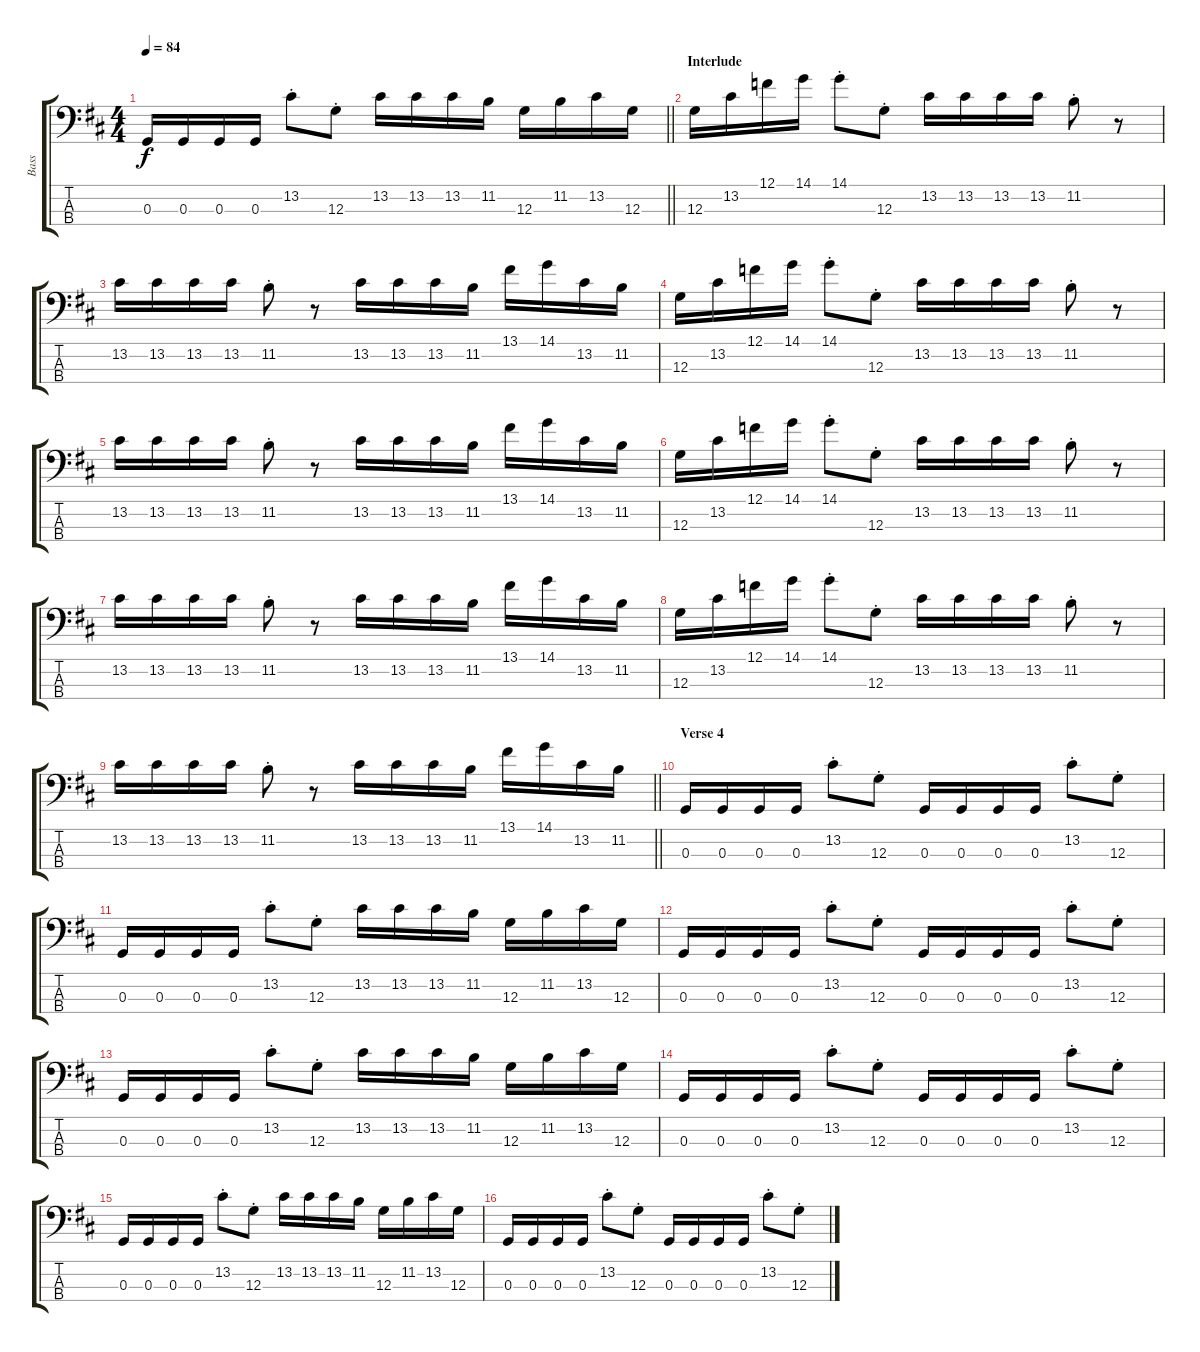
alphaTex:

\track ("Bass" "Bass") {instrument electricbassfinger}
\staff {score tabs}
\tuning (F2 C2 G1 D1) {hide}
\ts (4 4)
\tempo 84
\clef f4
\barLineRight lightlight
\ks d
0.3.16{dy f} 0.3.16 0.3.16 0.3.16 13.2{st}.8 12.3{st}.8 13.2.16 13.2.16 13.2.16 11.2.16 12.3.16 11.2.16 13.2.16 12.3.16 |
\section ("" "Interlude")
12.3.16 13.2.16 12.1.16 14.1.16 14.1{st}.8 12.3{st}.8 13.2.16 13.2.16 13.2.16 13.2.16 11.2{st}.8 r.8 |
13.2.16 13.2.16 13.2.16 13.2.16 11.2{st}.8 r.8 13.2.16 13.2.16 13.2.16 11.2.16 13.1.16 14.1.16 13.2.16 11.2.16 |
12.3.16 13.2.16 12.1.16 14.1.16 14.1{st}.8 12.3{st}.8 13.2.16 13.2.16 13.2.16 13.2.16 11.2{st}.8 r.8 |
13.2.16 13.2.16 13.2.16 13.2.16 11.2{st}.8 r.8 13.2.16 13.2.16 13.2.16 11.2.16 13.1.16 14.1.16 13.2.16 11.2.16 |
12.3.16 13.2.16 12.1.16 14.1.16 14.1{st}.8 12.3{st}.8 13.2.16 13.2.16 13.2.16 13.2.16 11.2{st}.8 r.8 |
13.2.16 13.2.16 13.2.16 13.2.16 11.2{st}.8 r.8 13.2.16 13.2.16 13.2.16 11.2.16 13.1.16 14.1.16 13.2.16 11.2.16 |
12.3.16 13.2.16 12.1.16 14.1.16 14.1{st}.8 12.3{st}.8 13.2.16 13.2.16 13.2.16 13.2.16 11.2{st}.8 r.8 |
\barLineRight lightlight
13.2.16 13.2.16 13.2.16 13.2.16 11.2{st}.8 r.8 13.2.16 13.2.16 13.2.16 11.2.16 13.1.16 14.1.16 13.2.16 11.2.16 |
\section ("" "Verse 4")
0.3.16 0.3.16 0.3.16 0.3.16 13.2{st}.8 12.3{st}.8 0.3.16 0.3.16 0.3.16 0.3.16 13.2{st}.8 12.3{st}.8 |
0.3.16 0.3.16 0.3.16 0.3.16 13.2{st}.8 12.3{st}.8 13.2.16 13.2.16 13.2.16 11.2.16 12.3.16 11.2.16 13.2.16 12.3.16 |
0.3.16 0.3.16 0.3.16 0.3.16 13.2{st}.8 12.3{st}.8 0.3.16 0.3.16 0.3.16 0.3.16 13.2{st}.8 12.3{st}.8 |
0.3.16 0.3.16 0.3.16 0.3.16 13.2{st}.8 12.3{st}.8 13.2.16 13.2.16 13.2.16 11.2.16 12.3.16 11.2.16 13.2.16 12.3.16 |
0.3.16 0.3.16 0.3.16 0.3.16 13.2{st}.8 12.3{st}.8 0.3.16 0.3.16 0.3.16 0.3.16 13.2{st}.8 12.3{st}.8 |
0.3.16 0.3.16 0.3.16 0.3.16 13.2{st}.8 12.3{st}.8 13.2.16 13.2.16 13.2.16 11.2.16 12.3.16 11.2.16 13.2.16 12.3.16 |
0.3.16 0.3.16 0.3.16 0.3.16 13.2{st}.8 12.3{st}.8 0.3.16 0.3.16 0.3.16 0.3.16 13.2{st}.8 12.3{st}.8
